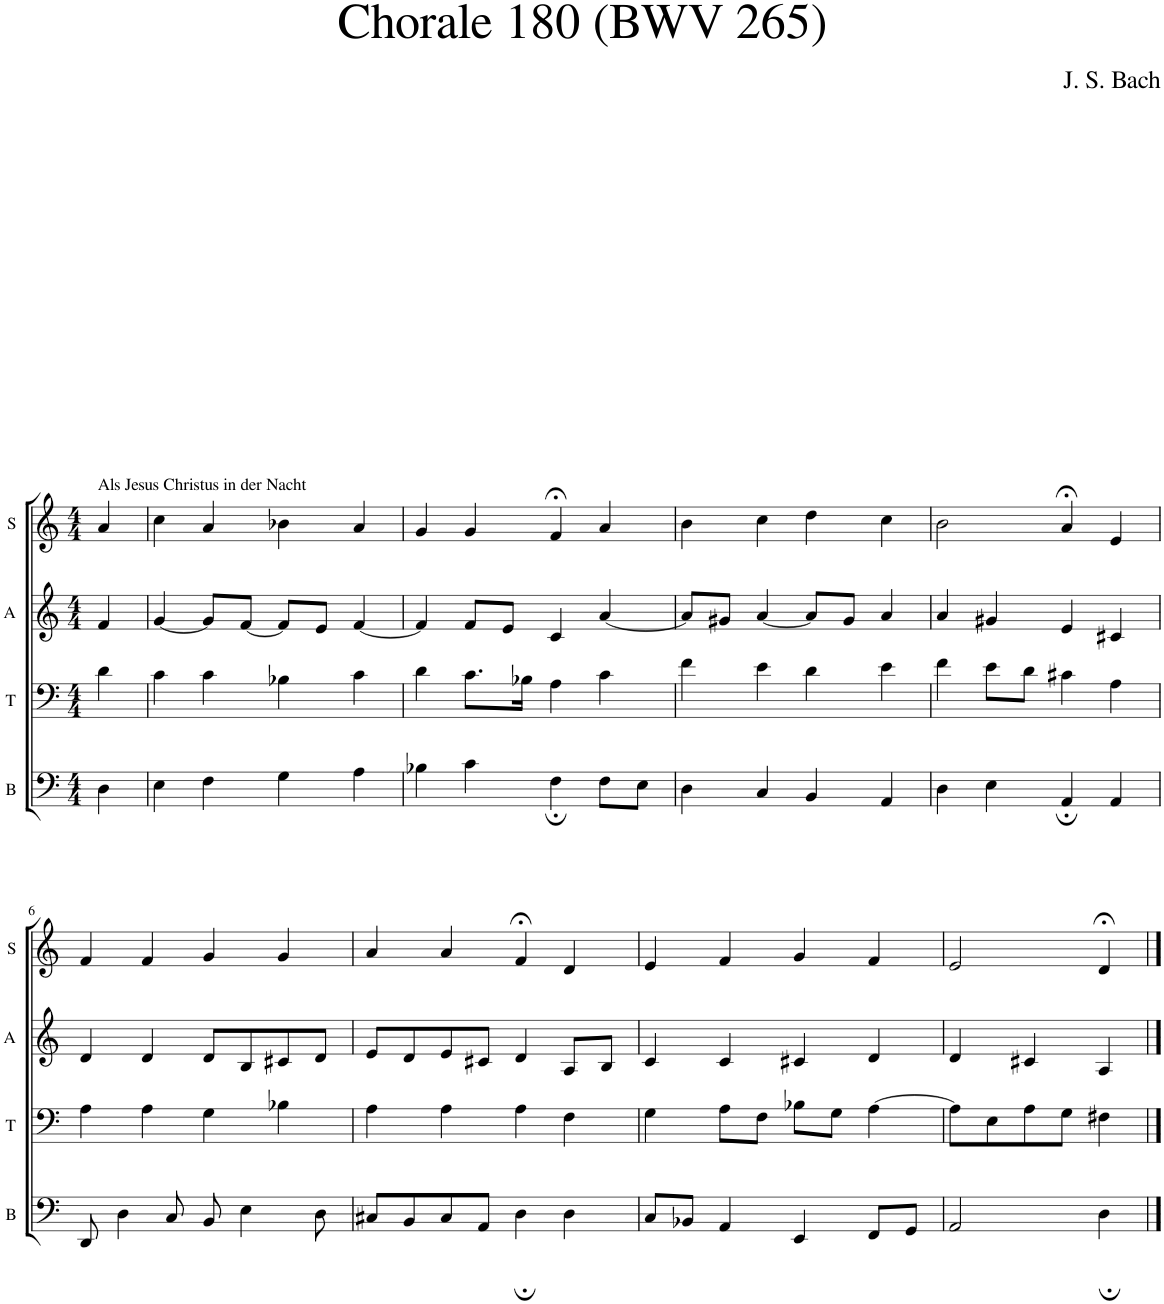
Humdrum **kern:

**kern	**kern	**kern	**kern
*part4	*part3	*part2	*part1
*staff4	*staff3	*staff2	*staff1
*I"B	*I"T	*I"A	*I"S
*I'B	*I'T	*I'A	*I'S
*clefF4	*clefF4	*clefG2	*clefG2
*k[]	*k[]	*k[]	*k[]
*M4/4	*M4/4	*M4/4	*M4/4
=1	=1	=1	=1
!	!	!	!LO:TX:a:t=Als Jesus Christus in der Nacht
4D\	4d\	4f/	4a/
=2	=2	=2	=2
4E\	4c\	[4g/	4cc\
4F\	4c\	8g/L]	4a/
.	.	[8f/J	.
4G\	4B-X\	8f/L]	4b-X\
.	.	8e/J	.
4A\	4c\	[4f/	4a/
=3	=3	=3	=3
4B-X\	4d\	4f/]	4g/
4c\	8.c\L	8f/L	4g/
.	.	8e/J	.
.	16B-X\Jk	.	.
4F;\	4A\	4c/	4f;</
8F\L	4c\	[4a/	4a/
8E\J	.	.	.
=4	=4	=4	=4
4D\	4f\	8a/L]	4b\
.	.	8g#X/J	.
4C/	4e\	[4a/	4cc\
4BB/	4d\	8a/L]	4dd\
.	.	8g#/J	.
4AA/	4e\	4a/	4cc\
=5	=5	=5	=5
4D\	4f\	4a/	2b\
4E\	8e\L	4g#X/	.
.	8d\J	.	.
4AA;/	4c#X\	4e/	4a;</
4AA/	4A\	4c#X/	4e/
!!LO:LB:g=z
=6	=6	=6	=6
8DD/	4A\	4d/	4f/
4D\	.	.	.
.	4A\	4d/	4f/
8C/	.	.	.
8BB/	4G\	8d/L	4g/
4E\	.	8B/	.
.	4B-X\	8c#X/	4g/
8D\	.	8d/J	.
=7	=7	=7	=7
8C#X/L	4A\	8e/L	4a/
8BB/	.	8d/	.
8C#/	4A\	8e/	4a/
8AA/J	.	8c#X/J	.
4D;\	4A\	4d/	4f;</
4D\	4F\	8A/L	4d/
.	.	8B/J	.
=8	=8	=8	=8
8C/L	4G\	4c/	4e/
8BB-X/J	.	.	.
4AA/	8A\L	4c/	4f/
.	8F\J	.	.
4EE/	8B-X\L	4c#X/	4g/
.	8G\J	.	.
8FF/L	[4A\	4d/	4f/
8GG/J	.	.	.
=9	=9	=9	=9
2AA/	8A\L]	4d/	2e/
.	8E\	.	.
.	8A\	4c#X/	.
.	8G\J	.	.
4D;\	4F#X\	4A/	4d;</
==	==	==	==
*-	*-	*-	*-
